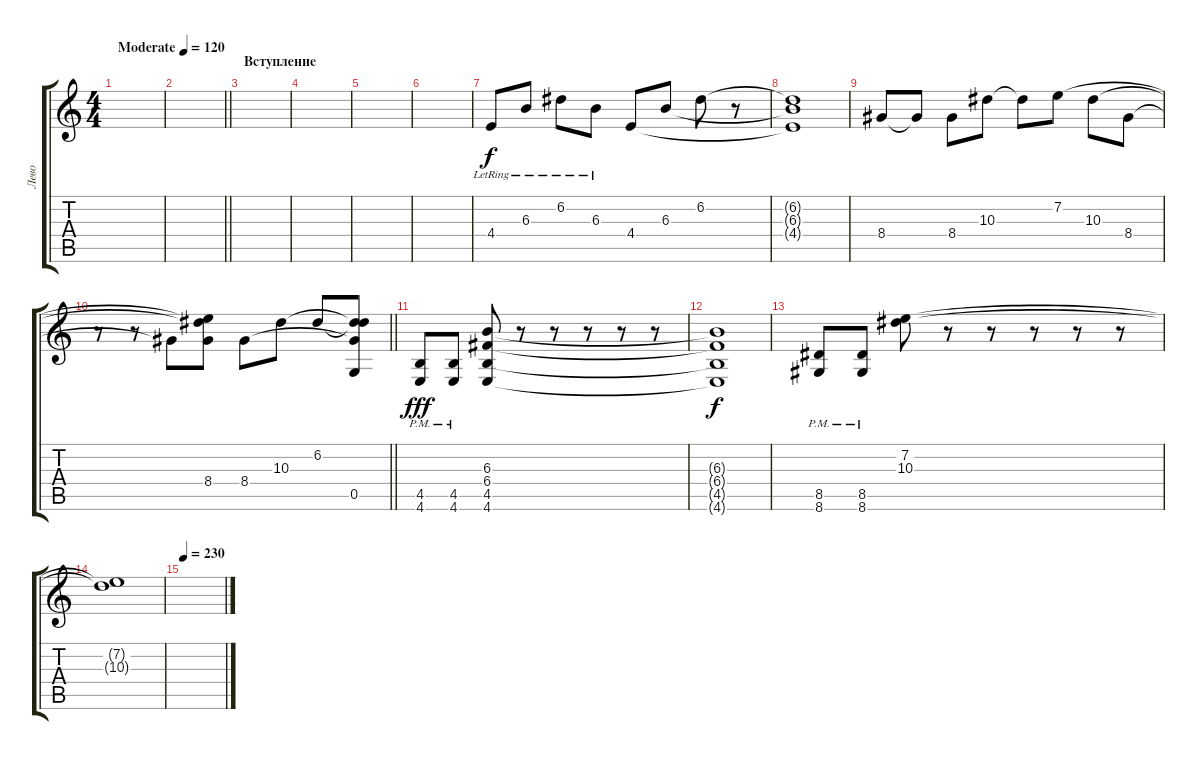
\track ("Лево" "Лево") {instrument distortionguitar}
\staff {score tabs}
\tuning (D4 A3 F3 C3 G2 C2) {hide}
\ts (4 4)
\tempo (120 "Moderate")
\clef g2
\ks c
|
\barLineRight lightlight
|
\section ("" "Вступление")
|
|
|
|
4.4{lr}.8{volume 8 instrument electricguitarclean} 6.3{lr}.8 6.2{lr}.8 6.3{lr}.8 4.4.8 6.3.8 6.2.8 r.8 |
(6.2{t} 6.3{t} 4.4{t}).1 |
8.4.8 8.4{t}.8 8.4.8 10.3.8 10.3{t}.8 7.2.8 10.3.8 8.4.8 |
\barLineRight lightlight
r.8 r.8 8.4{t}.8 (7.2{t} 10.3{t} 8.4).8 8.4.8 10.3.8 6.2.8 (6.2{t} 10.3{t} 8.4{t} 0.5).8 |
\section ("" "")
(4.5{pm} 4.6{pm}).8{dy fff volume 12 instrument distortionguitar} (4.5{pm} 4.6{pm}).8 (6.3 6.4 4.5 4.6).8 r.8 r.8 r.8 r.8 r.8 |
(6.3{t} 6.4{t} 4.5{t} 4.6{t}).1{dy f} |
(8.5{pm} 8.6{pm}).8 (8.5{pm} 8.6{pm}).8 (7.2 10.3).8 r.8 r.8 r.8 r.8 r.8 |
(7.2{t} 10.3{t}).1 |
\tempo 230
